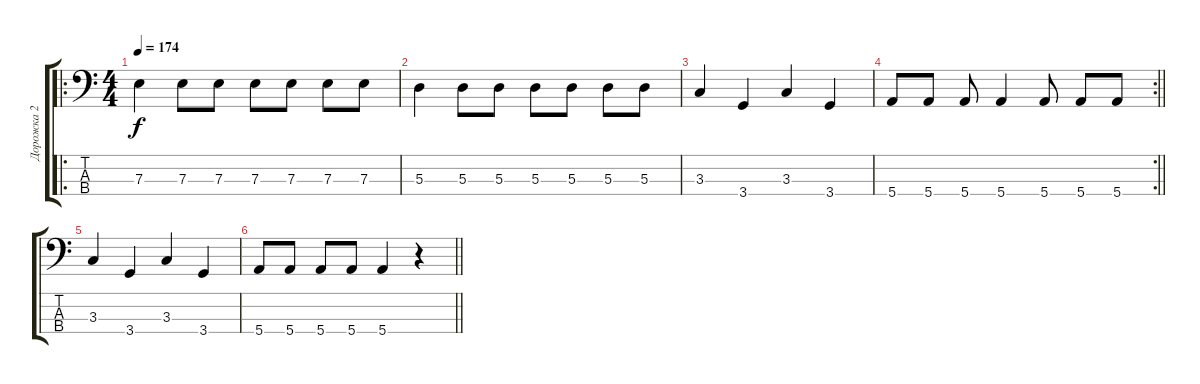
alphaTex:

\track ("Дорожка 2" "Дорожка 2") {instrument slapbass1}
\staff {score tabs}
\tuning (G2 D2 A1 E1) {hide}
\ro
\ts (4 4)
\tempo 174
\clef f4
\ks c
7.3.4{dy f} 7.3.8 7.3.8 7.3.8 7.3.8 7.3.8 7.3.8 |
5.3.4 5.3.8 5.3.8 5.3.8 5.3.8 5.3.8 5.3.8 |
3.3.4 3.4.4 3.3.4 3.4.4 |
\rc 2
\barLineRight lightlight
5.4.8 5.4.8 5.4.8 5.4.4 5.4.8 5.4.8 5.4.8 |
3.3.4 3.4.4 3.3.4 3.4.4 |
\barLineRight lightlight
5.4.8 5.4.8 5.4.8 5.4.8 5.4.4 r.4
